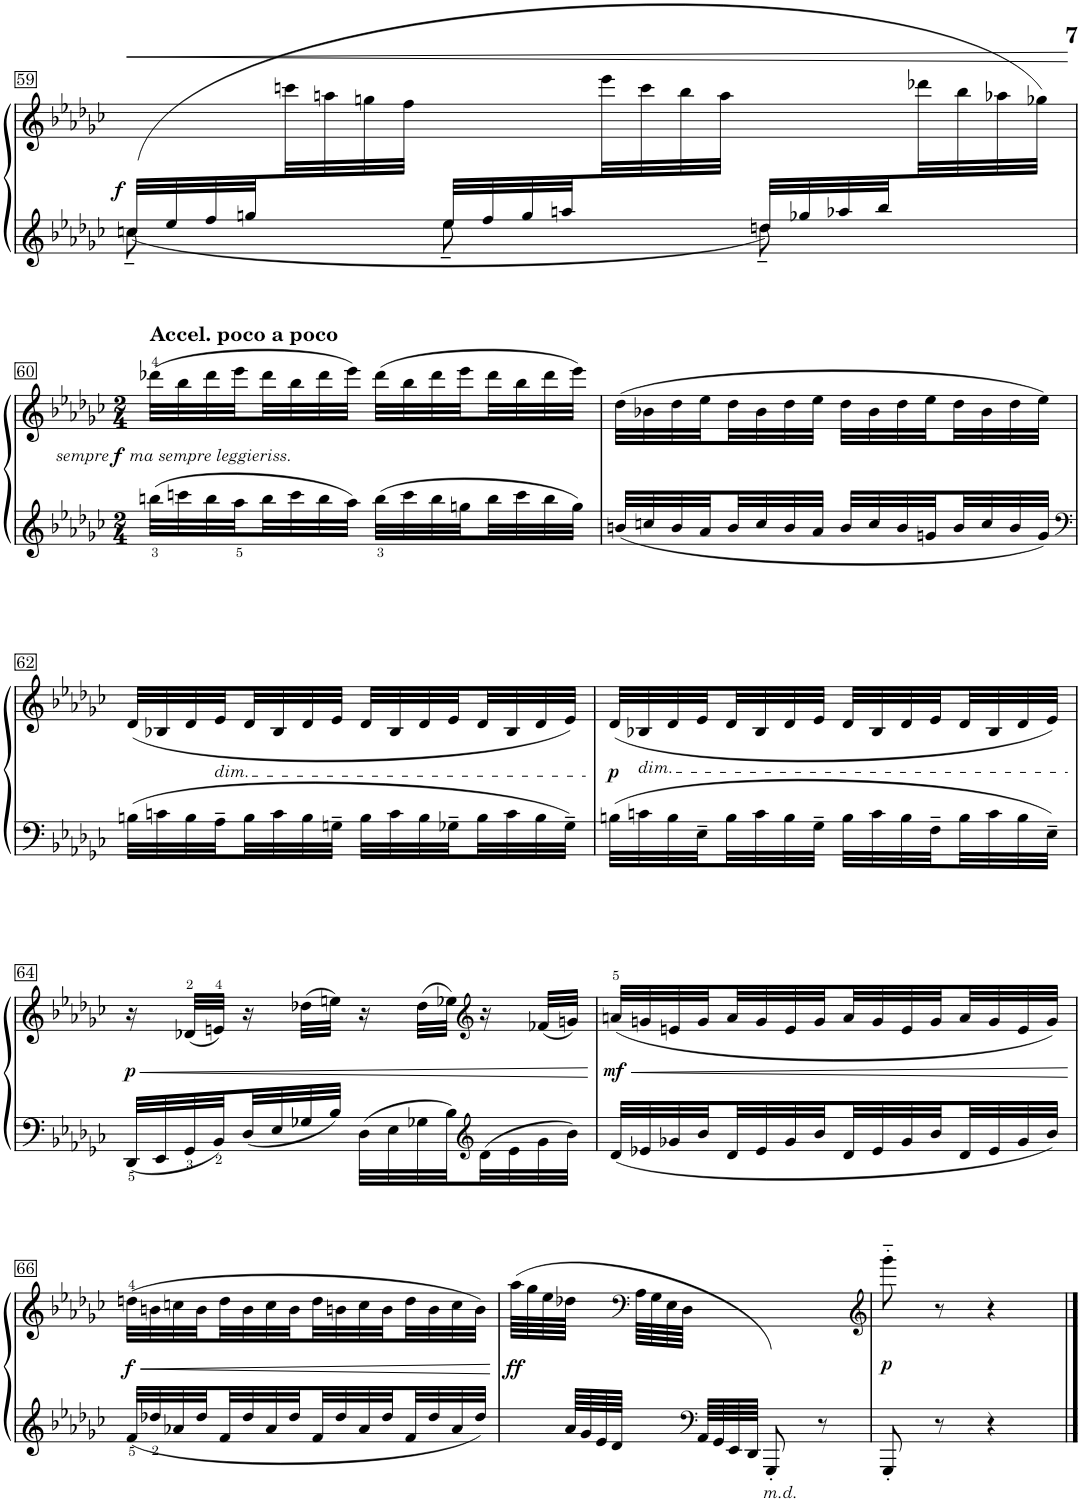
**kern	**kern	**dynam
*part1	*part1	*part1
*staff2	*staff1	*staff1/2
*I"VI	*	*
!!LO:PB:g=z
*clefG2	*clefG2	*
*k[b-e-a-d-g-c-]	*k[b-e-a-d-g-c-]	*
*M3/4	*M3/4	*
=59	=59	=59
*^	*	*
!	!	!	!LO:HP:b
*	*	*^	*
!	!	!	!	!LO:DY:n=1:a=2
(32ccn/LLL	8ccn~\	2.ryy	8ryy	< f
32ee-/	.	.	.	.
32ff/	.	.	.	.
32ggn/	.	.	.	.
8ryy	8ryy	.	32cccn\	.
.	.	.	32aan\	.
.	.	.	32ggn\	.
.	.	.	32ff\JJJ	.
32ee-/LLL	8ee-~\	.	8ryy	.
32ff/	.	.	.	.
32gg/	.	.	.	.
32aan/	.	.	.	.
8ryy	8ryy	.	32eee-\	.
.	.	.	32ccc\	.
.	.	.	32bb-\	.
.	.	.	32aa\JJJ	.
32ddn/LLL	8dd~\	.	8ryy	.
32gg-X/	.	.	.	.
32aa-X/	.	.	.	.
32bb-/	.	.	.	.
8ryy	8ryy	.	32ddd-X\	.
.	.	.	32bb-\	.
.	.	.	32aa-X\	.
.	.	.	32gg-X\JJJ)	.
*v	*v	*	*	*
*	*v	*v	*
.	.	[
!!LO:LB:g=z
=60	=60	=60
*M2/4	*M2/4	*
!	!LO:TX:a:B:t=Accel. poco a poco	!
!	!	!LO:DY:b
!	!	!LO:DY:n=1:b
!	!	!LO:DY:n=2:b
32bbn\LLL	(32ddd-X\LLL	other-dynamics f other-dynamics
32cccn\	32bb-\	.
32bb\	32ddd-\	.
32aa-\	32eee-\	.
32bb\	32ddd-\	.
32ccc\	32bb-\	.
32bb\	32ddd-\	.
32aa-\JJJ	32eee-\JJJ)	.
32bb\LLL	(32ddd-\LLL	.
32ccc\	32bb-\	.
32bb\	32ddd-\	.
32ggn\	32eee-\	.
32bb\	32ddd-\	.
32ccc\	32bb-\	.
32bb\	32ddd-\	.
32gg\JJJ	32eee-\JJJ)	.
=61	=61	=61
32bn/LLL	(32dd-\LLL	.
32ccn/	32b-X\	.
32b/	32dd-\	.
32a-/	32ee-\	.
32b/	32dd-\	.
32cc/	32b-\	.
32b/	32dd-\	.
32a-/JJJ	32ee-\JJJ	.
32b/LLL	32dd-\LLL	.
32cc/	32b-\	.
32b/	32dd-\	.
32gn/	32ee-\	.
32b/	32dd-\	.
32cc/	32b-\	.
32b/	32dd-\	.
32g/JJJ	32ee-\JJJ)	.
!!LO:LB:g=z
=62	=62	=62
*clefF4	*	*
32Bn\LLL	(32d-/LLL	.
32cn\	32B-X/	.
32B\	32d-/	.
!	!LO:TX:b:i:t=dim.	!
32A-~\	32e-/	.
32B\	32d-/	.
32c\	32B-/	.
32B\	32d-/	.
32Gn~\JJJ	32e-/JJJ	.
32B\LLL	32d-/LLL	.
32c\	32B-/	.
32B\	32d-/	.
32G-X~\	32e-/	.
32B\	32d-/	.
32c\	32B-/	.
32B\	32d-/	.
32G-~\JJJ	32e-/JJJ)	.
=63	=63	=63
!	!	!LO:DY:b
32Bn\LLL	(32d-/LLL	p
!	!LO:TX:b:i:t=dim.	!
32cn\	32B-X/	.
32B\	32d-/	.
32E-~\	32e-/	.
32B\	32d-/	.
32c\	32B-/	.
32B\	32d-/	.
32G-~\JJJ	32e-/JJJ	.
32B\LLL	32d-/LLL	.
32c\	32B-/	.
32B\	32d-/	.
32F~\	32e-/	.
32B\	32d-/	.
32c\	32B-/	.
32B\	32d-/	.
32E-~\JJJ	32e-/JJJ)	.
!!LO:LB:g=z
=64	=64	=64
!	!	!LO:HP:b
!	!	!LO:DY:n=1:b
32DD-/LLL	16r	< p
32EE-/	.	.
32GG-/	(32d-X/LLL	.
32BB-/	32en/JJJ)	.
32D-/	16r	.
32E-/	.	.
32G-X/	(32dd-X\LLL	.
32B-/JJJ	32een\JJJ)	.
32D-\LLL	16r	.
32E-\	.	.
32G-X\	(32dd-\LLL	.
32B-\	32ee-X\JJJ)	.
*clefG2	*clefG2	*
32d-\	16r	.
32e-\	.	.
32g-\	(32f-X/LLL	.
32b-\JJJ	32gn/JJJ)	.
.	.	[
=65	=65	=65
!	!	!LO:HP:b
!	!	!LO:DY:n=1:b
32d-/LLL	(32an/LLL	< mf
32e-X/	32gn/	.
32g-X/	32en/	.
32b-/	32g/	.
32d-/	32a/	.
32e-/	32g/	.
32g-/	32e/	.
32b-/JJ	32g/JJ	.
32d-/LL	32a/LL	.
32e-/	32g/	.
32g-/	32e/	.
32b-/	32g/	.
32d-/	32a/	.
32e-/	32g/	.
32g-/	32e/	.
32b-/JJJ	32g/JJJ)	.
.	.	[
!!LO:LB:g=z
=66	=66	=66
!	!	!LO:HP:b
!	!	!LO:DY:n=1:b
32f/LLL	(32ddn\LLL	< f
32dd-X/	32bn\	.
32a-X/	32ccn\	.
32dd-/	32b\	.
32f/	32dd\	.
32dd-/	32b\	.
32a-/	32cc\	.
32dd-/JJ	32b\JJ	.
32f/LL	32dd\LL	.
32dd-/	32bn\	.
32a-/	32cc\	.
32dd-/	32b\	.
32f/	32dd\	.
32dd-/	32b\	.
32a-/	32cc\	.
32dd-/JJJ	32b\JJJ)	.
.	.	[
=67	=67	=67
!	!	!LO:DY:b
32.ryy	(64aa-\LLLL	ff
.	64gg-\	.
.	64ee-\	.
64a-/LLLL	64dd-X\JJJJ	.
64g-/	16ryy	.
64e-/	.	.
64d-/JJJJ	.	.
16ryy	.	.
*	*clefF4	*
.	64A-\LLLL	.
.	64G-\	.
.	64E-\	.
64ryy	64D-\JJJJ	.
*clefF4	*	*
64AA-/LLLL	16ryy	.
64GG-/	.	.
64EE-/	.	.
64DD-/JJJJ	.	.
!LO:TX:b:i:t=m.d.	!	!
8GGG-'/)	4ryy	.
8r	.	.
=68	=68	=68
*	*clefG2	*
!	!	!LO:DY:b
8GGG-'/	8ggg-'~\	p
8r	8r	.
4r	4r	.
==	==	==
*-	*-	*-
